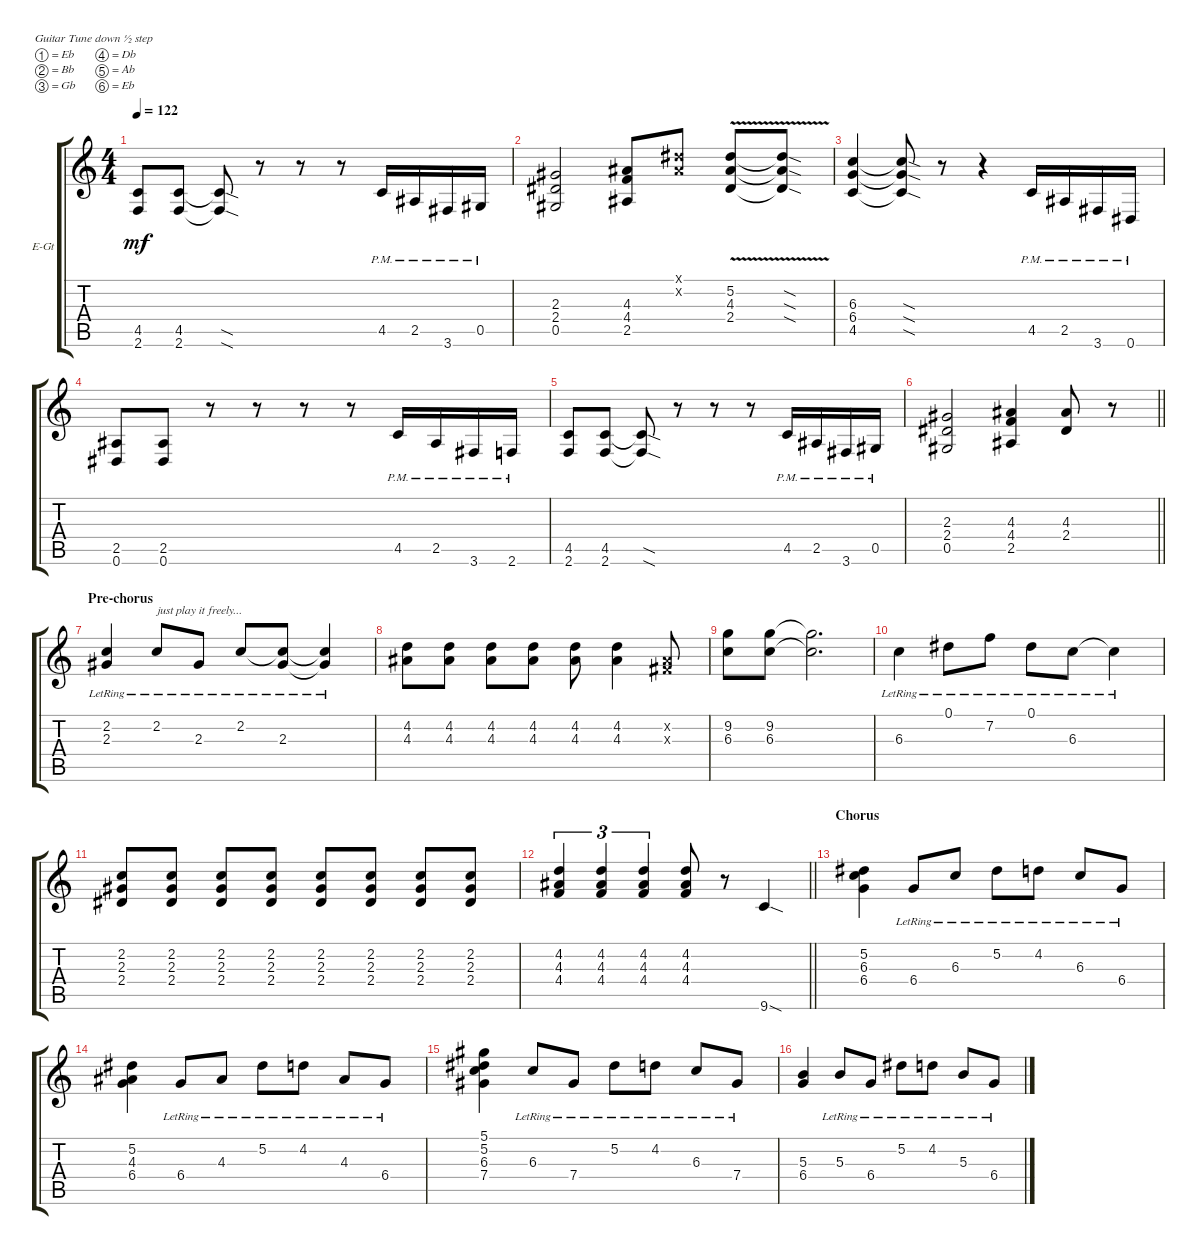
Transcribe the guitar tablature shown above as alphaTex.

\bracketExtendMode groupsimilarinstruments
\firstSystemTrackNameOrientation horizontal
\otherSystemsTrackNameOrientation horizontal
\track ("Slash Left" "E-Gt") {instrument overdrivenguitar}
\staff {score tabs}
\tuning (Eb4 Bb3 Gb3 Db3 Ab2 Eb2)
\ts (4 4)
\tempo 122
\clef g2
\ks c
(4.5 2.6).8{dy mf} (4.5 2.6).8 (4.5{sod t} 2.6{sod t}).8 r.8 r.8 r.8 4.5{pm}.16 2.5{pm}.16 3.6{pm}.16 0.5{pm}.16 |
(2.3 2.4 0.5).2 (4.3 4.4 2.5).8 (0.1{x} 0.2{x}).8 (4.3{v} 2.4{v} 5.2).8 (4.3{v sod t} 2.4{v sod t} 5.2{sod t}).8 |
(6.3 6.4 4.5).4 (6.3{sod t} 6.4{sod t} 4.5{sod t}).8 r.8 r.4 4.5{pm}.16 2.5{pm}.16 3.6{pm}.16 0.6{pm}.16 |
(2.5 0.6).8 (2.5 0.6).8 r.8 r.8 r.8 r.8 4.5{pm}.16 2.5{pm}.16 3.6{pm}.16 2.6{pm}.16 |
(4.5 2.6).8 (4.5 2.6).8 (4.5{sod t} 2.6{sod t}).8 r.8 r.8 r.8 4.5{pm}.16 2.5{pm}.16 3.6{pm}.16 0.5{pm}.16 |
\barLineRight lightlight
(2.3 2.4 0.5).2 (4.3 4.4 2.5).4 (4.3 2.4).8 r.8 |
\section ("" "Pre-chorus")
(2.2{lr} 2.3{lr}).4 2.2{lr}.8{txt "just play it freely..."} 2.3{lr}.8 2.2{lr}.8 (2.2{lr t} 2.3{lr}).8 (2.2{lr t} 2.3{lr t}).4 |
(4.2 4.3).8 (4.2 4.3).8 (4.2 4.3).8 (4.2 4.3).8 (4.2 4.3).8 (4.2 4.3).4 (0.2{x} 0.3{x}).8 |
(9.2 6.3).8 (9.2 6.3).8 (9.2{t} 6.3{t}).2{d} |
6.3{lr}.4 0.1{lr}.8 7.2{lr}.8 0.1{lr}.8 6.3{lr}.8 6.3{lr t}.4 |
(2.2 2.3 2.4).8 (2.2 2.3 2.4).8 (2.2 2.3 2.4).8 (2.2 2.3 2.4).8 (2.2 2.3 2.4).8 (2.2 2.3 2.4).8 (2.2 2.3 2.4).8 (2.2 2.3 2.4).8 |
\barLineRight lightlight
(4.2 4.3 4.4).4{tu (3 2)} (4.2 4.3 4.4).4{tu (3 2)} (4.2 4.3 4.4).4{tu (3 2)} (4.2 4.3 4.4).8 r.8 9.6{sod}.4 |
\section ("" "Chorus")
(5.2 6.3 6.4).4 6.4{lr}.8 6.3{lr}.8 5.2{lr}.8 4.2{lr}.8 6.3{lr}.8 6.4{lr}.8 |
(5.2 4.3 6.4).4 6.4{lr}.8 4.3{lr}.8 5.2{lr}.8 4.2{lr}.8 4.3{lr}.8 6.4{lr}.8 |
(5.1 5.2 6.3 7.4).4 6.3{lr}.8 7.4{lr}.8 5.2{lr}.8 4.2{lr}.8 6.3{lr}.8 7.4{lr}.8 |
(5.3 6.4).4 5.3{lr}.8 6.4{lr}.8 5.2{lr}.8 4.2{lr}.8 5.3{lr}.8 6.4{lr}.8
